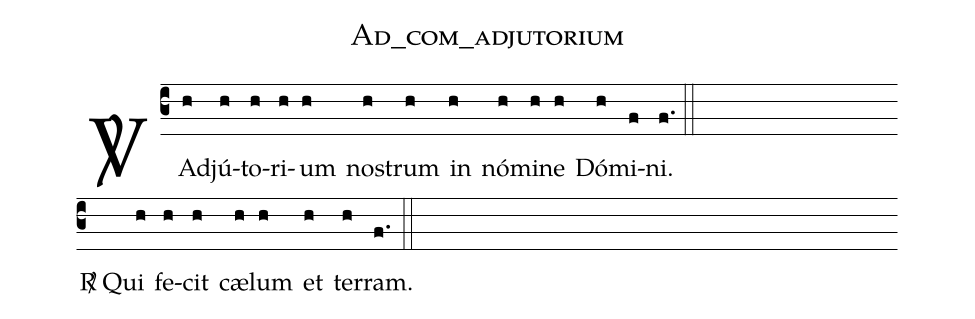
name:Ad_com_adjutorium;
%%
(c3) <sp>V/</sp> Ad(h)jú(h)to(h)ri(h)um(h) no(h)strum(h) in(h) nó(h)mi(h)ne(h) Dó(h)mi(f)ni.(f.) (::) (Z-) <sp>R/</sp> Qui(h) fe(h)cit(h) cæ(h)lum(h) et(h) ter(h)ram.(f.) (::)
